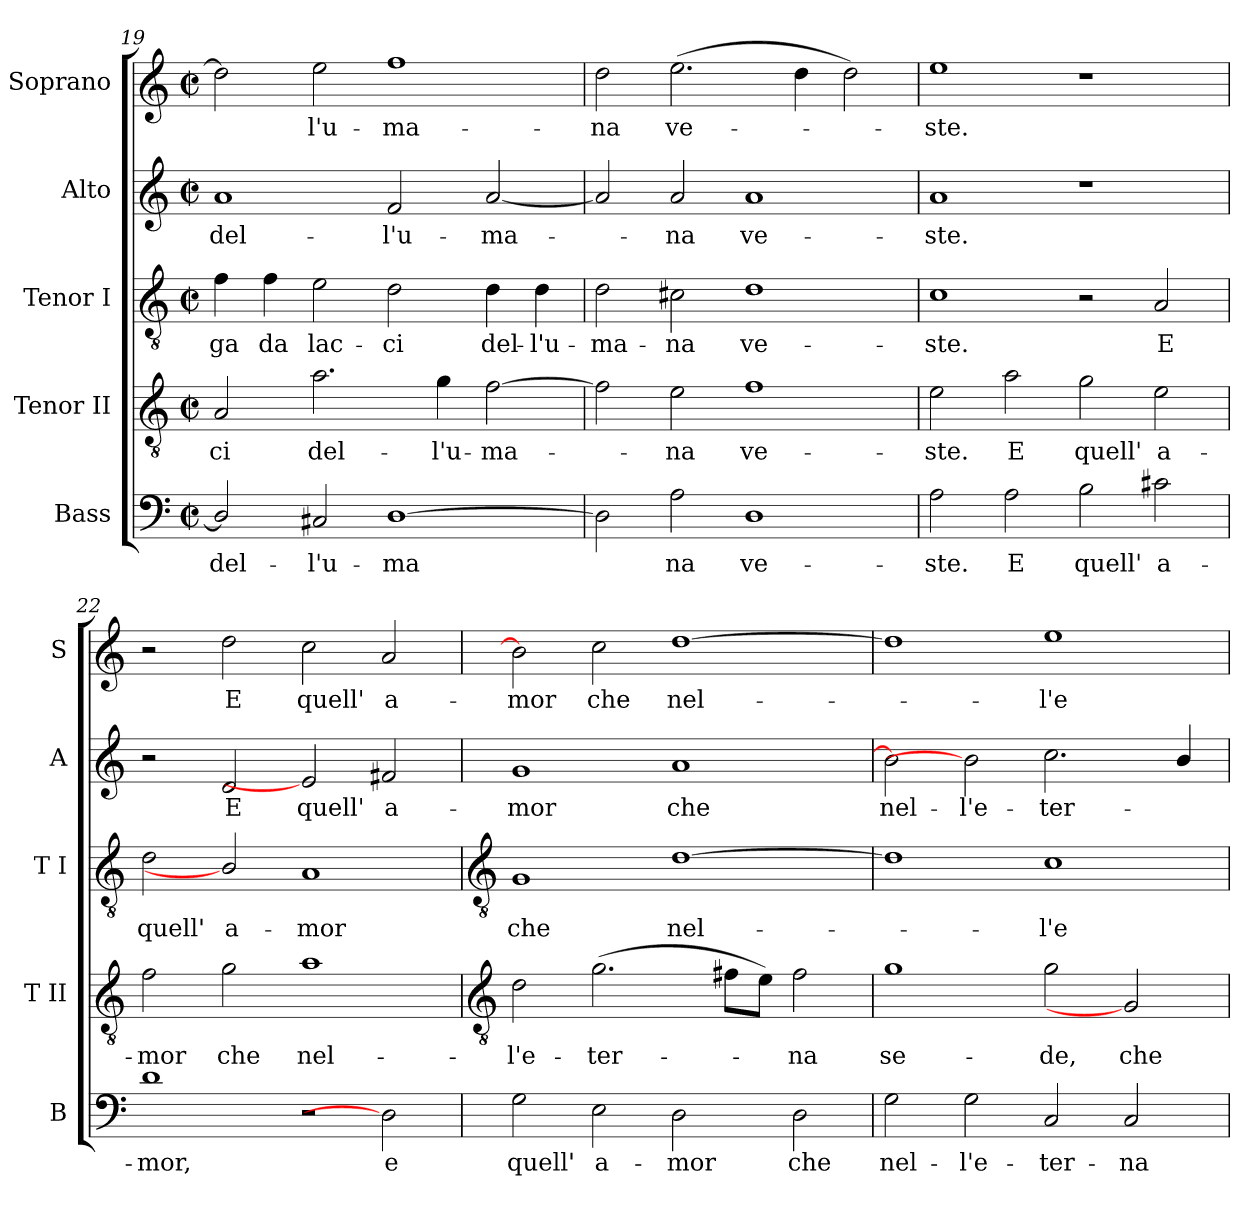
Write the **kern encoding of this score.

**kern	**text	**kern	**text	**kern	**text	**kern	**text	**kern	**text
*part5	*part5	*part4	*part4	*part3	*part3	*part2	*part2	*part1	*part1
*staff5	*staff5	*staff4	*staff4	*staff3	*staff3	*staff2	*staff2	*staff1	*staff1
*I"Bass	*	*I"Tenor II	*	*I"Tenor I	*	*I"Alto	*	*I"Soprano	*
*I'B	*	*I'T II	*	*I'T I	*	*I'A	*	*I'S	*
*clefF4	*	*clefGv2	*	*clefGv2	*	*clefG2	*	*clefG2	*
*k[]	*	*k[]	*	*k[]	*	*k[]	*	*k[]	*
*C:	*	*C:	*	*C:	*	*C:	*	*C:	*
*M4/2	*	*M4/2	*	*M4/2	*	*M4/2	*	*M4/2	*
*met(c|)	*	*met(c|)	*	*met(c|)	*	*met(c|)	*	*met(c|)	*
=19	=19	=19	=19	=19	=19	=19	=19	=19	=19
!	!LO:LY:b	!	!LO:LY:b	!	!LO:LY:b	!	!LO:LY:b	!	!
2D/]	del-	2A	-ci	4f	-ga	1a	del-	2dd]	.
!	!	!	!	!	!LO:LY:b	!	!	!	!
.	.	.	.	4f	da	.	.	.	.
!	!LO:LY:b	!	!LO:LY:b	!	!LO:LY:b	!	!	!	!LO:LY:b
2C#X	-l'u-	2.a	del-	2e	lac-	.	.	2ee	l'u-
!	!LO:LY:b	!	!	!	!LO:LY:b	!	!LO:LY:b	!	!LO:LY:b
[1D	-ma	.	.	2d	-ci	2f	-l'u-	1ff	-ma-
!	!	!	!LO:LY:b	!	!	!	!	!	!
.	.	4g	-l'u-	.	.	.	.	.	.
!	!	!	!LO:LY:b	!	!LO:LY:b	!	!LO:LY:b	!	!
.	.	[2f	-ma-	4d	del-	[2a	-ma-	.	.
!	!	!	!	!	!LO:LY:b	!	!	!	!
.	.	.	.	4d	-l'u-	.	.	.	.
=20	=20	=20	=20	=20	=20	=20	=20	=20	=20
!	!	!	!	!	!LO:LY:b	!	!	!	!LO:LY:b
2D]	.	2f]	.	2d	-ma-	2a]	.	2dd	-na
!	!LO:LY:b	!	!LO:LY:b	!	!LO:LY:b	!	!LO:LY:b	!	!LO:LY:b
2A	na	2e	na	2c#X	-na	2a	na	(>2.ee	ve-
!	!LO:LY:b	!	!LO:LY:b	!	!LO:LY:b	!	!LO:LY:b	!	!
1D	ve-	1f	ve-	1d	ve-	1a	ve-	.	.
.	.	.	.	.	.	.	.	4dd	.
.	.	.	.	.	.	.	.	2dd)	.
=21	=21	=21	=21	=21	=21	=21	=21	=21	=21
!	!LO:LY:b	!	!LO:LY:b	!	!LO:LY:b	!	!LO:LY:b	!	!LO:LY:b
2A	-ste.	2e	-ste.	1c	-ste.	1a	-ste.	1ee	ste.
!	!LO:LY:b	!	!LO:LY:b	!	!	!	!	!	!
2A	E	2a	E	.	.	.	.	.	.
!	!LO:LY:b	!	!LO:LY:b	!	!	!	!	!	!
2B	quell'	2g	quell'	2r	.	1r	.	1r	.
!	!LO:LY:b	!	!LO:LY:b	!	!LO:LY:b	!	!	!	!
2c#X	a-	2e	a-	2A	E	.	.	.	.
=22	=22	=22	=22	=22	=22	=22	=22	=22	=22
!	!LO:LY:b	!	!LO:LY:b	!	!LO:LY:b	!	!	!	!
1d	-mor,	2f	-mor	2d	quell'	2r	.	2r	.
!	!	!	!LO:LY:b	!	!LO:LY:b	!	!LO:LY:b	!	!LO:LY:b
.	.	2g	che	2B-/]	a-	2d	E	2dd	E
!	!	!	!LO:LY:b	!	!LO:LY:b	!	!LO:LY:b	!	!LO:LY:b
2r	.	1a	nel-	1A	-mor	2e]	quell'	2cc	quell'
!	!LO:LY:b	!	!	!	!	!	!LO:LY:b	!	!LO:LY:b
2D]	e	.	.	.	.	2f#X	a-	2a	a-
!!LO:LB:g=z
=23	=23	=23	=23	=23	=23	=23	=23	=23	=23
*	*	*clefGv2	*	*clefGv2	*	*	*	*	*
!	!LO:LY:b	!	!LO:LY:b	!	!LO:LY:b	!	!LO:LY:b	!	!LO:LY:b
2G	quell'	2d	-l'e-	1G	che	1g	-mor	2b]	-mor
!	!LO:LY:b	!	!LO:LY:b	!	!	!	!	!	!LO:LY:b
2E	a-	(>2.g	-ter-	.	.	.	.	2cc	che
!	!LO:LY:b	!	!	!	!LO:LY:b	!	!LO:LY:b	!	!LO:LY:b
2D	-mor	.	.	[1d	nel-	1a	che	[1dd	nel-
.	.	8f#XL	.	.	.	.	.	.	.
.	.	8eJ)	.	.	.	.	.	.	.
!	!LO:LY:b	!	!LO:LY:b	!	!	!	!	!	!
2D	che	2f#	na	.	.	.	.	.	.
=24	=24	=24	=24	=24	=24	=24	=24	=24	=24
!	!LO:LY:b	!	!LO:LY:b	!	!	!	!LO:LY:b	!	!
2G	nel-	1g	se-	1d]	.	2b]	nel-	1dd]	.
!	!LO:LY:b	!	!	!	!	!	!LO:LY:b	!	!
2G	-l'e-	.	.	.	.	2b]	-l'e-	.	.
!	!LO:LY:b	!	!LO:LY:b	!	!LO:LY:b	!	!LO:LY:b	!	!LO:LY:b
2C	-ter-	2g	-de,	1c	l'e-	2.cc	-ter-	1ee	l'e-
!	!LO:LY:b	!	!LO:LY:b	!	!	!	!	!	!
2C	-na	2G]	che	.	.	.	.	.	.
.	.	.	.	.	.	4b/	.	.	.
=	=	=	=	=	=	=	=	=	=
*-	*-	*-	*-	*-	*-	*-	*-	*-	*-
